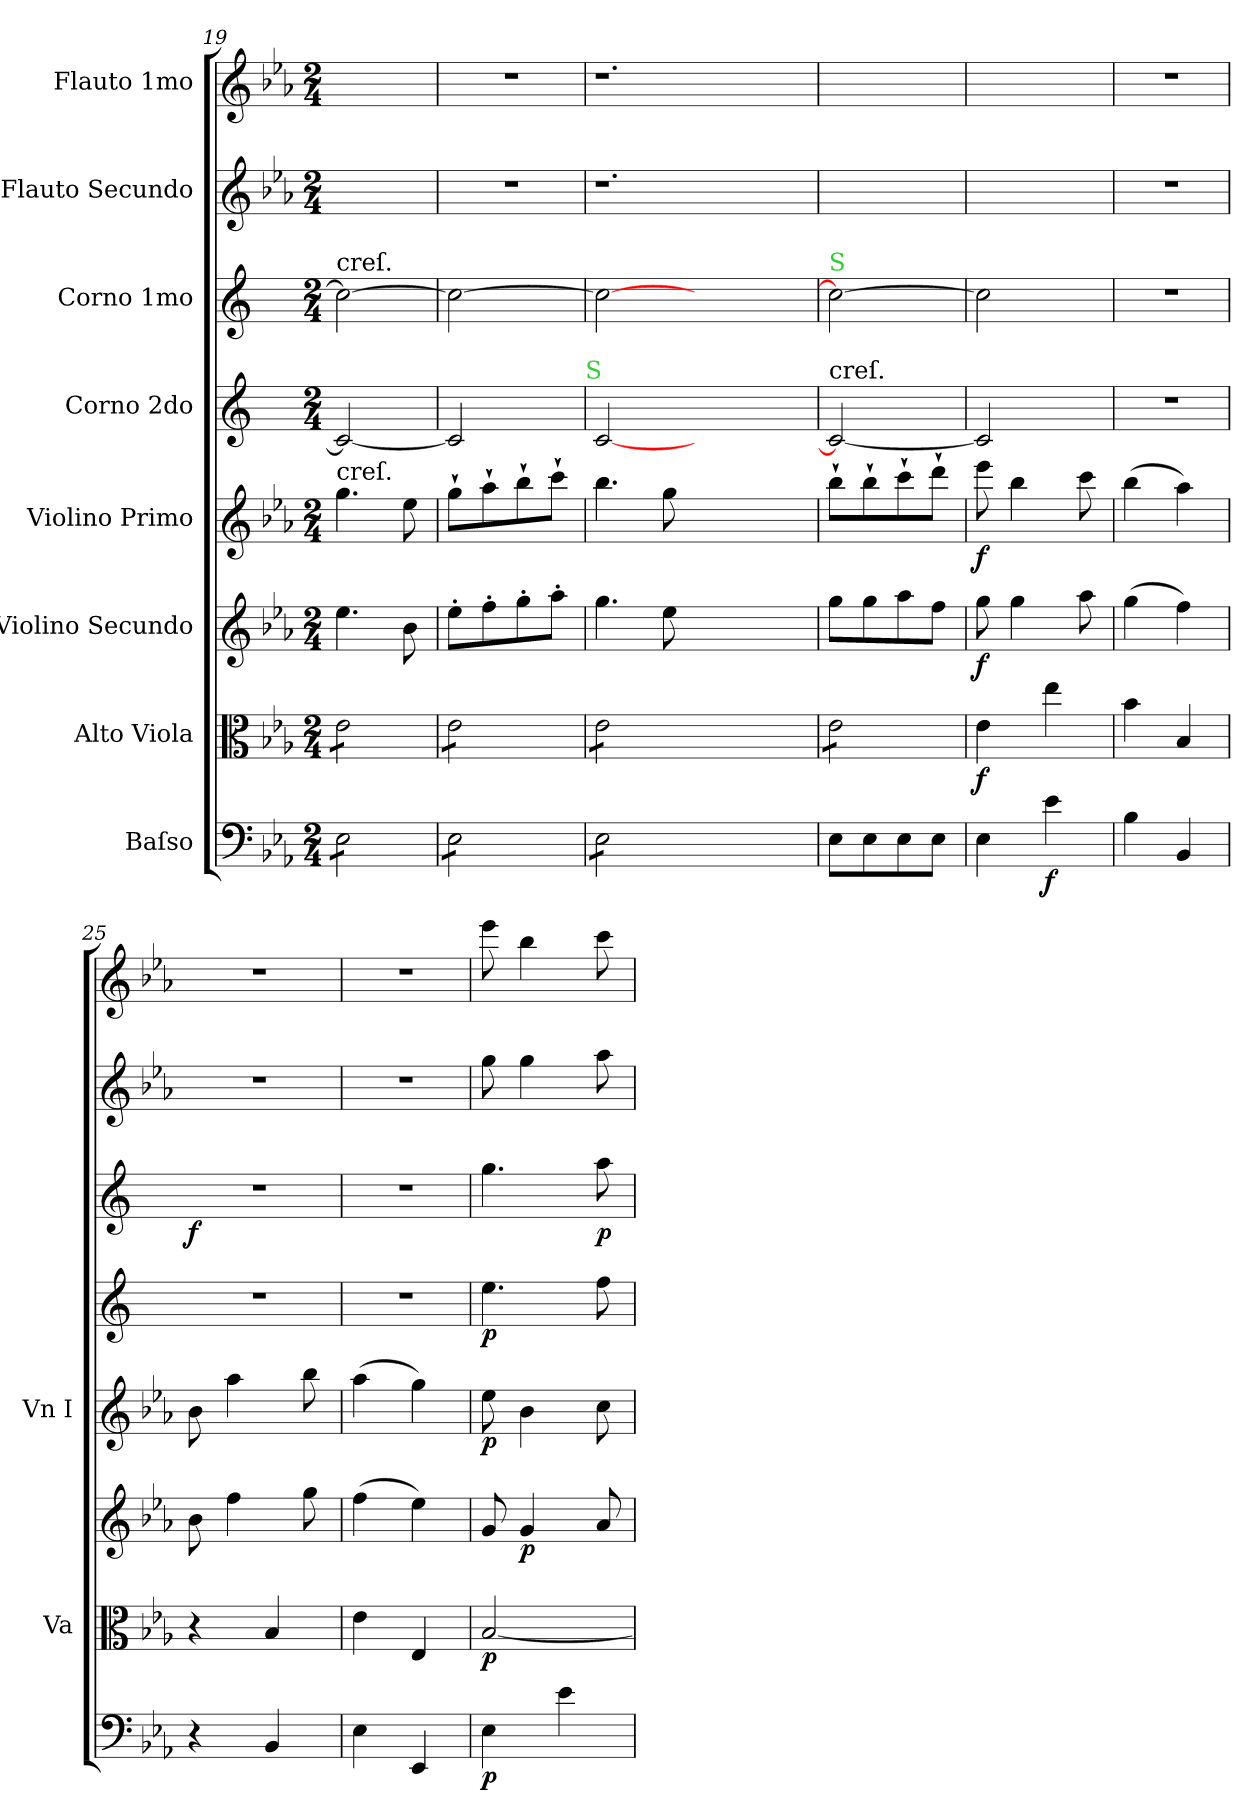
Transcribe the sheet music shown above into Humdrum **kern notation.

**kern	**dynam	**kern	**dynam	**kern	**dynam	**kern	**dynam	**kern	**dynam	**kern	**dynam	**kern	**kern
*part8	*part8	*part7	*part7	*part6	*part6	*part5	*part5	*part4	*part4	*part3	*part3	*part2	*part1
*staff8	*staff8	*staff7	*staff7	*staff6	*staff6	*staff5	*staff5	*staff4	*staff4	*staff3	*staff3	*staff2	*staff1
*I"Baſso	*	*I"Alto Viola	*	*I"Violino Secundo	*	*I"Violino Primo	*	*I"Corno 2do	*	*I"Corno 1mo	*	*I"Flauto Secundo	*I"Flauto 1mo
*	*	*I'Va	*	*	*	*I'Vn I	*	*	*	*	*	*	*
*clefF4	*	*clefC3	*	*clefG2	*	*clefG2	*	*clefG2	*	*clefG2	*	*clefG2	*clefG2
*	*	*	*	*	*	*	*	*ITrd5c9	*	*ITrd5c9	*	*	*
*k[b-e-a-]	*	*k[b-e-a-]	*	*k[b-e-a-]	*	*k[b-e-a-]	*	*k[b-e-a-]	*	*k[b-e-a-]	*	*k[b-e-a-]	*k[b-e-a-]
*M2/4	*	*M2/4	*	*M2/4	*	*M2/4	*	*M2/4	*	*M2/4	*	*M2/4	*M2/4
=19	=19	=19	=19	=19	=19	=19	=19	=19	=19	=19	=19	=19	=19
!	!	!	!	!	!	!	!	!	!	!LO:TX:t=creſ.	!	!	!
!	!	!	!	!	!	!LO:TX:t=creſ.	!	!	!	!	!	!	!
*tremolo	*	*	*	*	*	*	*	*	*	*	*	*	*
*	*	*tremolo	*	*	*	*	*	*	*	*	*	*	*
8E-\L	.	8e-\L	.	4.ee-\	.	4.gg\	.	2E-/_	.	2e-\_	.	2ryy	2ryy
8E-\	.	8e-\	.	.	.	.	.	.	.	.	.	.	.
8E-\	.	8e-\	.	.	.	.	.	.	.	.	.	.	.
8E-\J	.	8e-\J	.	8b-\	.	8ee-\	.	.	.	.	.	.	.
=20	=20	=20	=20	=20	=20	=20	=20	=20	=20	=20	=20	=20	=20
8E-\L	.	8e-\L	.	8ee-'\L	.	8gg`\L	.	2E-/]	.	2e-\_	.	2r	2r
8E-\	.	8e-\	.	8ff'\	.	8aa-`\	.	.	.	.	.	.	.
8E-\	.	8e-\	.	8gg'\	.	8bb-`\	.	.	.	.	.	.	.
8E-\J	.	8e-\J	.	8aa-'\J	.	8ccc`\J	.	.	.	.	.	.	.
!	!	!	!	!	!	!	!	!LO:TX:a:color=limegreen:t=S	!	!	!	!	!
=21	=21	=21	=21	=21	=21	=21	=21	=21	=21	=21	=21	=21	=21
8E-\L	.	8e-\L	.	4.gg\	.	4.bb-\	.	[2E-/	.	2e-\_	.	1.r	1.r
8E-\	.	8e-\	.	.	.	.	.	.	.	.	.	.	.
8E-\	.	8e-\	.	.	.	.	.	.	.	.	.	.	.
8E-\J	.	8e-\J	.	8ee-\	.	8gg\	.	.	.	.	.	.	.
*Xtremolo	*	*	*	*	*	*	*	*	*	*	*	*	*
1ryy	.	1ryy	.	1ryy	.	1ryy	.	1ryy	.	1ryy	.	.	.
=22	=22	=22	=22	=22	=22	=22	=22	=22	=22	=22	=22	=22	=22
!	!	!	!	!	!	!	!	!	!	!LO:TX:a:color=limegreen:t=S	!	!	!
!	!	!	!	!	!	!	!	!LO:TX:t=creſ.	!	!	!	!	!
8E-\L	.	8e-\L	.	8gg\L	.	8bb-`\L	.	2E-/_	.	2e-\_	.	2ryy	2ryy
8E-\	.	8e-\	.	8gg\	.	8bb-`\	.	.	.	.	.	.	.
8E-\	.	8e-\	.	8aa-\	.	8ccc`\	.	.	.	.	.	.	.
8E-\J	.	8e-\J	.	8ff\J	.	8ddd`\J	.	.	.	.	.	.	.
*	*	*Xtremolo	*	*	*	*	*	*	*	*	*	*	*
=23	=23	=23	=23	=23	=23	=23	=23	=23	=23	=23	=23	=23	=23
4E-\	.	4e-\	f	8gg\	f	8eee-\	f	2E-/]	.	2e-\]	.	2ryy	2ryy
.	.	.	.	4gg\	.	4bb-\	.	.	.	.	.	.	.
4e-\	f	4ee-\	.	.	.	.	.	.	.	.	.	.	.
.	.	.	.	8aa-\	.	8ccc\	.	.	.	.	.	.	.
=24	=24	=24	=24	=24	=24	=24	=24	=24	=24	=24	=24	=24	=24
4B-\	.	4b-\	.	(4gg\	.	(4bb-\	.	2r	.	2r	.	2r	2r
4BB-/	.	4B-/	.	4ff\)	.	4aa-\)	.	.	.	.	.	.	.
=25	=25	=25	=25	=25	=25	=25	=25	=25	=25	=25	=25	=25	=25
4r	.	4r	.	8b-\	.	8b-\	.	2r	.	2r	f	2r	2r
.	.	.	.	4ff\	.	4aa-\	.	.	.	.	.	.	.
4BB-/	.	4B-/	.	.	.	.	.	.	.	.	.	.	.
.	.	.	.	8gg\	.	8bb-\	.	.	.	.	.	.	.
=26	=26	=26	=26	=26	=26	=26	=26	=26	=26	=26	=26	=26	=26
4E-\	.	4e-\	.	(4ff\	.	(4aa-\	.	2r	.	2r	.	2r	2r
4EE-/	.	4E-/	.	4ee-\)	.	4gg\)	.	.	.	.	.	.	.
=27	=27	=27	=27	=27	=27	=27	=27	=27	=27	=27	=27	=27	=27
4E-\	p	[2B-/	p	8g/	.	8ee-\	p	4.g\	p	4.b-\	.	8gg\	8eee-\
.	.	.	.	4g/	p	4b-\	.	.	.	.	.	4gg\	4bb-\
4e-\	.	.	.	.	.	.	.	.	.	.	.	.	.
.	.	.	.	8a-/	.	8cc\	.	8a-\	.	8cc\	p	8aa-\	8ccc\
=	=	=	=	=	=	=	=	=	=	=	=	=	=
*-	*-	*-	*-	*-	*-	*-	*-	*-	*-	*-	*-	*-	*-
